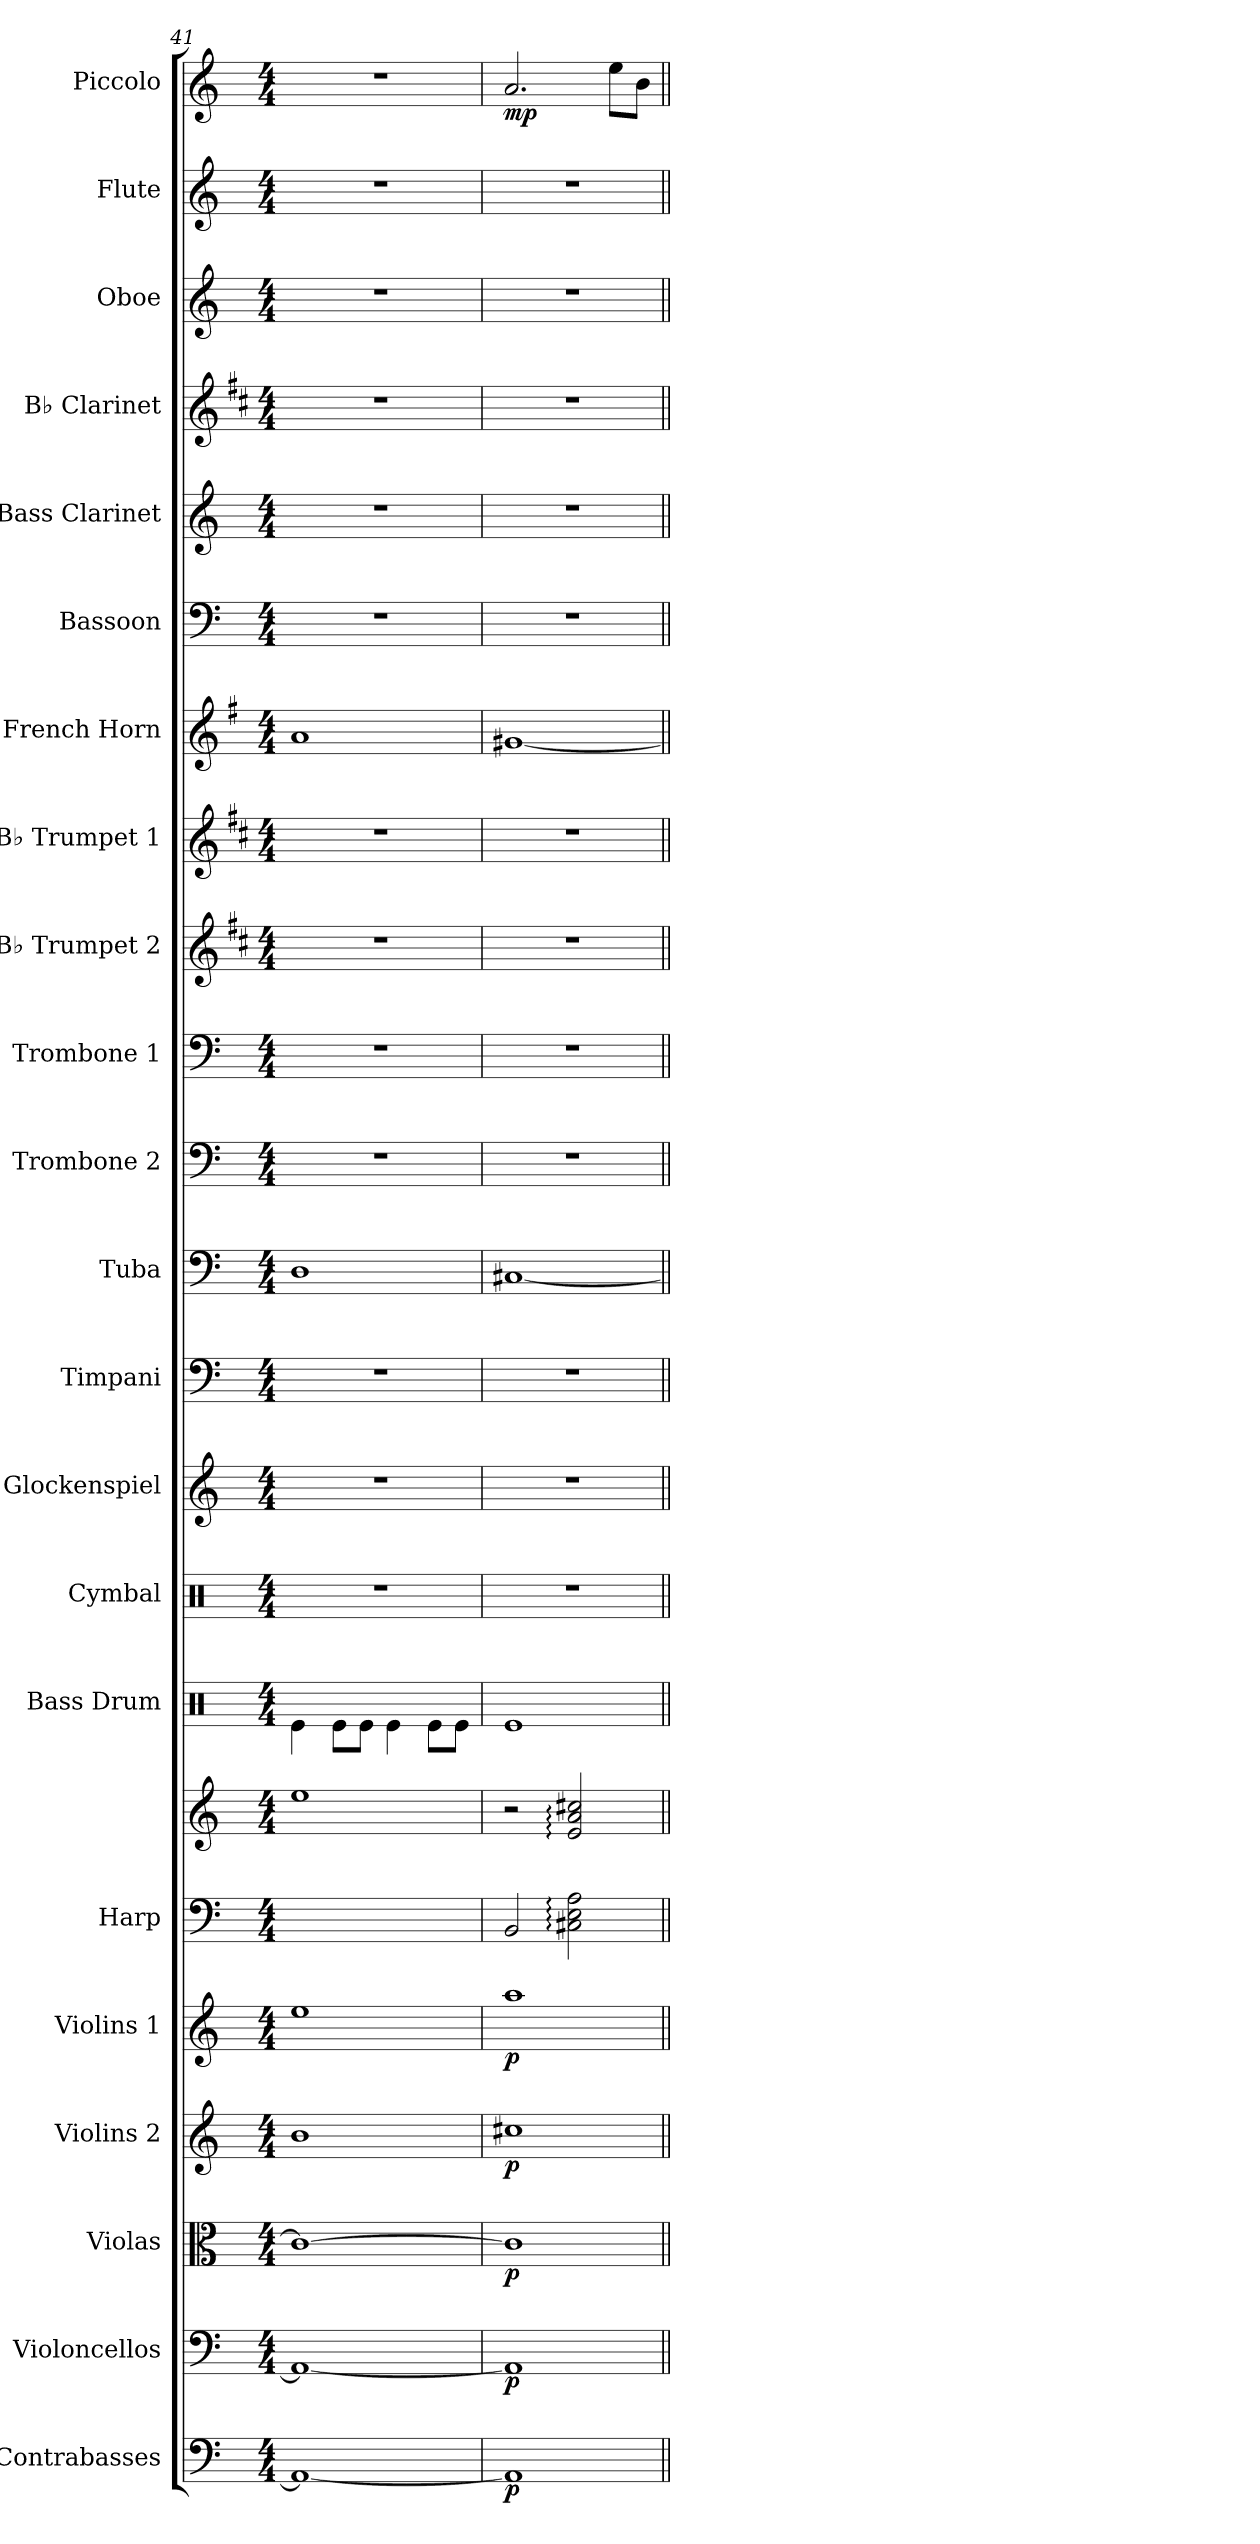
**kern	**dynam	**kern	**dynam	**kern	**dynam	**kern	**dynam	**kern	**dynam	**kern	**kern	**kern	**kern	**kern	**kern	**kern	**kern	**kern	**kern	**kern	**kern	**kern	**kern	**kern	**kern	**kern	**kern	**dynam
*part22	*part22	*part21	*part21	*part20	*part20	*part19	*part19	*part18	*part18	*part17	*part17	*part16	*part15	*part14	*part13	*part12	*part11	*part10	*part9	*part8	*part7	*part6	*part5	*part4	*part3	*part2	*part1	*part1
*staff23	*staff23	*staff22	*staff22	*staff21	*staff21	*staff20	*staff20	*staff19	*staff19	*staff18	*staff17	*staff16	*staff15	*staff14	*staff13	*staff12	*staff11	*staff10	*staff9	*staff8	*staff7	*staff6	*staff5	*staff4	*staff3	*staff2	*staff1	*staff1
*I"Contrabasses	*	*I"Violoncellos	*	*I"Violas	*	*I"Violins 2	*	*I"Violins 1	*	*I"Harp	*	*I"Bass Drum	*I"Cymbal	*I"Glockenspiel	*I"Timpani	*I"Tuba	*I"Trombone 2	*I"Trombone 1	*I"B♭ Trumpet 2	*I"B♭ Trumpet 1	*I"French Horn	*I"Bassoon	*I"Bass Clarinet	*I"B♭ Clarinet	*I"Oboe	*I"Flute	*I"Piccolo	*
*I'Cbs.	*	*I'Vcs.	*	*I'Vlas.	*	*I'Vlns. 2	*	*I'Vlns. 1	*	*I'Hrp.	*	*I'B. Dr.	*I'Cym.	*I'Glock.	*I'Timp.	*I'Tba.	*I'Tbn. 2	*I'Tbn. 1	*I'B♭ Tpt. 2	*I'B♭ Tpt. 1	*I'F Hn.	*I'Bsn.	*I'B. Cl.	*I'B♭ Cl.	*I'Ob.	*I'Fl.	*I'Picc.	*
*clefF4	*	*clefF4	*	*clefC3	*	*clefG2	*	*clefG2	*	*clefF4	*clefG2	*clefX	*clefX	*clefG2	*clefF4	*clefF4	*clefF4	*clefF4	*clefG2	*clefG2	*clefG2	*clefF4	*clefG2	*clefG2	*clefG2	*clefG2	*clefG2	*
*ITrd7c12	*	*	*	*	*	*	*	*	*	*	*	*	*	*ITrd-14c-24	*	*	*	*	*ITrd1c2	*ITrd1c2	*ITrd4c7	*	*ITrd8c14	*ITrd1c2	*	*	*ITrd-7c-12	*
*k[]	*	*k[]	*	*k[]	*	*k[]	*	*k[]	*	*k[]	*k[]	*k[]	*k[]	*k[]	*k[]	*k[]	*k[]	*k[]	*k[]	*k[]	*k[]	*k[]	*k[]	*k[]	*k[]	*k[]	*k[]	*
*M4/4	*	*M4/4	*	*M4/4	*	*M4/4	*	*M4/4	*	*M4/4	*M4/4	*M4/4	*M4/4	*M4/4	*M4/4	*M4/4	*M4/4	*M4/4	*M4/4	*M4/4	*M4/4	*M4/4	*M4/4	*M4/4	*M4/4	*M4/4	*M4/4	*
*MM84	*	*MM84	*	*MM84	*	*MM84	*	*MM84	*	*MM84	*MM84	*MM84	*MM84	*MM84	*MM84	*MM84	*MM84	*MM84	*MM84	*MM84	*MM84	*MM84	*MM84	*MM84	*MM84	*MM84	*MM84	*
=41	=41	=41	=41	=41	=41	=41	=41	=41	=41	=41	=41	=41	=41	=41	=41	=41	=41	=41	=41	=41	=41	=41	=41	=41	=41	=41	=41	=41
1AAA_	.	1AA_	.	1c#_	.	1b	.	1ee	.	1ryy	1ee	4Re\	1r	1r	1r	1D	1r	1r	1r	1r	1d	1r	1r	1r	1r	1r	1r	.
.	.	.	.	.	.	.	.	.	.	.	.	8Re\L	.	.	.	.	.	.	.	.	.	.	.	.	.	.	.	.
.	.	.	.	.	.	.	.	.	.	.	.	8Re\J	.	.	.	.	.	.	.	.	.	.	.	.	.	.	.	.
.	.	.	.	.	.	.	.	.	.	.	.	4Re\	.	.	.	.	.	.	.	.	.	.	.	.	.	.	.	.
.	.	.	.	.	.	.	.	.	.	.	.	8Re\L	.	.	.	.	.	.	.	.	.	.	.	.	.	.	.	.
.	.	.	.	.	.	.	.	.	.	.	.	8Re\J	.	.	.	.	.	.	.	.	.	.	.	.	.	.	.	.
=42	=42	=42	=42	=42	=42	=42	=42	=42	=42	=42	=42	=42	=42	=42	=42	=42	=42	=42	=42	=42	=42	=42	=42	=42	=42	=42	=42	=42
*	*	*	*	*	*	*	*	*	*	*	*	*	*	*	*	*	*	*	*	*	*	*	*	*	*	*	*MM78	*
!	!LO:DY:b	!	!LO:DY:b	!	!LO:DY:b	!	!LO:DY:b	!	!LO:DY:b	!	!	!	!	!	!	!	!	!	!	!	!	!	!	!	!	!	!	!LO:DY:b
1AAA]	p	1AA]	p	1c#]	p	1cc#X	p	1aa	p	2BB/	2r	1Re	1r	1r	1r	[1C#X	1r	1r	1r	1r	[1c#X	1r	1r	1r	1r	1r	2.aa/	mp
.	.	.	.	.	.	.	.	.	.	2C#X\: 2E\: 2A\:	2e/: 2a/: 2cc#X/:	.	.	.	.	.	.	.	.	.	.	.	.	.	.	.	.	.
.	.	.	.	.	.	.	.	.	.	.	.	.	.	.	.	.	.	.	.	.	.	.	.	.	.	.	8eee\L	.
.	.	.	.	.	.	.	.	.	.	.	.	.	.	.	.	.	.	.	.	.	.	.	.	.	.	.	8bb\J	.
=||	=||	=||	=||	=||	=||	=||	=||	=||	=||	=||	=||	=||	=||	=||	=||	=||	=||	=||	=||	=||	=||	=||	=||	=||	=||	=||	=||	=||
*-	*-	*-	*-	*-	*-	*-	*-	*-	*-	*-	*-	*-	*-	*-	*-	*-	*-	*-	*-	*-	*-	*-	*-	*-	*-	*-	*-	*-
